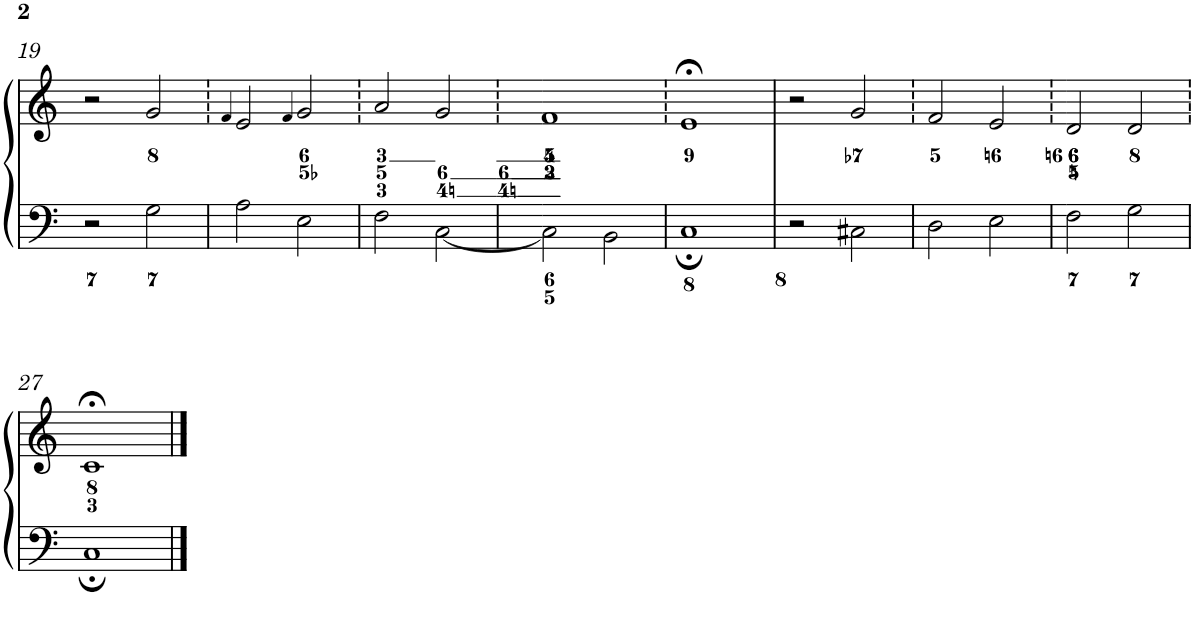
**kern	**kern
*part1	*part1
*staff2	*staff1
*I"Piano	*
*I'Pno.	*
!!LO:PB:g=z
*clefF4	*clefG2
*k[]	*k[]
*M4/4	*M4/4
*met(c)	*met(c)
=19	=19
2r	2r
2G\	2g/
=20	=20
.	4qf/
2A\	2e/
.	4qf/
2E\	2g/
=21	=21
2F\	2a/
[<2C\	2g/
=22	=22
2C\]	1f
2BB\	.
=23	=23
1C;	1e;<
=24	=24
2r	2r
2C#X\	2g/
=25	=25
2D\	2f/
2E\	2e/
=26	=26
2F\	2d/
2G\	2d/
!!LO:LB:g=z
=27	=27
1C;	1c;<
==	==
*-	*-
